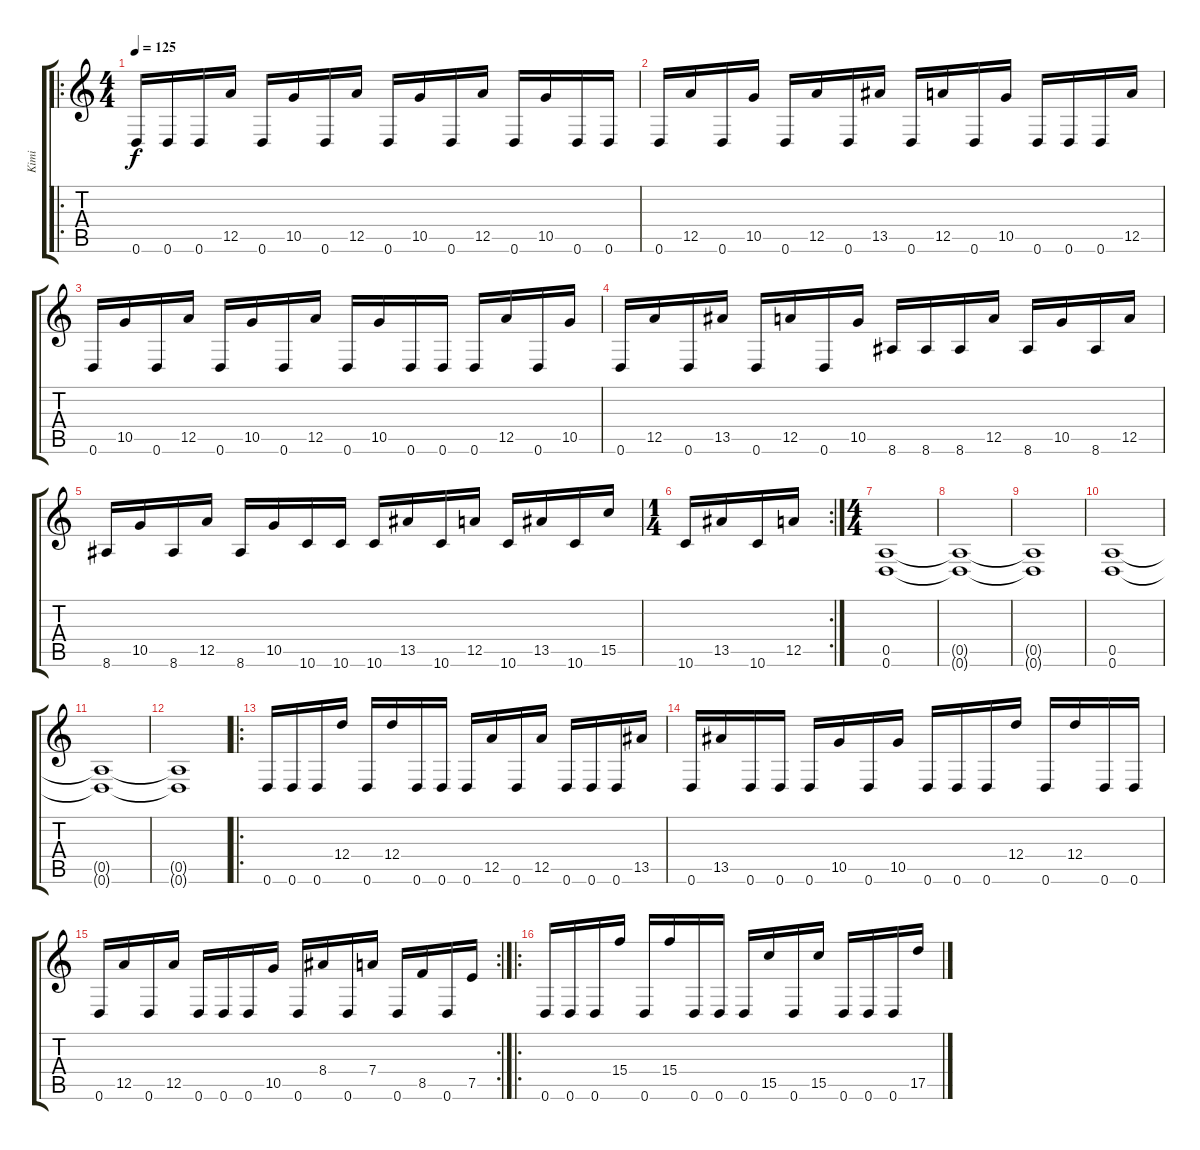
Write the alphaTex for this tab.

\track ("Kimi" "Kimi") {instrument distortionguitar}
\staff {score tabs}
\tuning (E4 B3 G3 D3 A2 D2) {hide}
\ro
\ts (4 4)
\tempo 125
\clef g2
\ks c
0.6.16{dy f} 0.6.16 0.6.16 12.5.16 0.6.16 10.5.16 0.6.16 12.5.16 0.6.16 10.5.16 0.6.16 12.5.16 0.6.16 10.5.16 0.6.16 0.6.16 |
0.6.16 12.5.16 0.6.16 10.5.16 0.6.16 12.5.16 0.6.16 13.5.16 0.6.16 12.5.16 0.6.16 10.5.16 0.6.16 0.6.16 0.6.16 12.5.16 |
0.6.16 10.5.16 0.6.16 12.5.16 0.6.16 10.5.16 0.6.16 12.5.16 0.6.16 10.5.16 0.6.16 0.6.16 0.6.16 12.5.16 0.6.16 10.5.16 |
0.6.16 12.5.16 0.6.16 13.5.16 0.6.16 12.5.16 0.6.16 10.5.16 8.6.16 8.6.16 8.6.16 12.5.16 8.6.16 10.5.16 8.6.16 12.5.16 |
8.6.16 10.5.16 8.6.16 12.5.16 8.6.16 10.5.16 10.6.16 10.6.16 10.6.16 13.5.16 10.6.16 12.5.16 10.6.16 13.5.16 10.6.16 15.5.16 |
\rc 2
\ts (1 4)
10.6.16 13.5.16 10.6.16 12.5.16 |
\ts (4 4)
(0.5 0.6).1 |
(0.5{t} 0.6{t}).1 |
(0.5{t} 0.6{t}).1 |
(0.5 0.6).1 |
(0.5{t} 0.6{t}).1 |
(0.5{t} 0.6{t}).1 |
\ro
0.6.16 0.6.16 0.6.16 12.4.16 0.6.16 12.4.16 0.6.16 0.6.16 0.6.16 12.5.16 0.6.16 12.5.16 0.6.16 0.6.16 0.6.16 13.5.16 |
0.6.16 13.5.16 0.6.16 0.6.16 0.6.16 10.5.16 0.6.16 10.5.16 0.6.16 0.6.16 0.6.16 12.4.16 0.6.16 12.4.16 0.6.16 0.6.16 |
\rc 2
0.6.16 12.5.16 0.6.16 12.5.16 0.6.16 0.6.16 0.6.16 10.5.16 0.6.16 8.4.16 0.6.16 7.4.16 0.6.16 8.5.16 0.6.16 7.5.16 |
\ro
0.6.16 0.6.16 0.6.16 15.4.16 0.6.16 15.4.16 0.6.16 0.6.16 0.6.16 15.5.16 0.6.16 15.5.16 0.6.16 0.6.16 0.6.16 17.5.16
